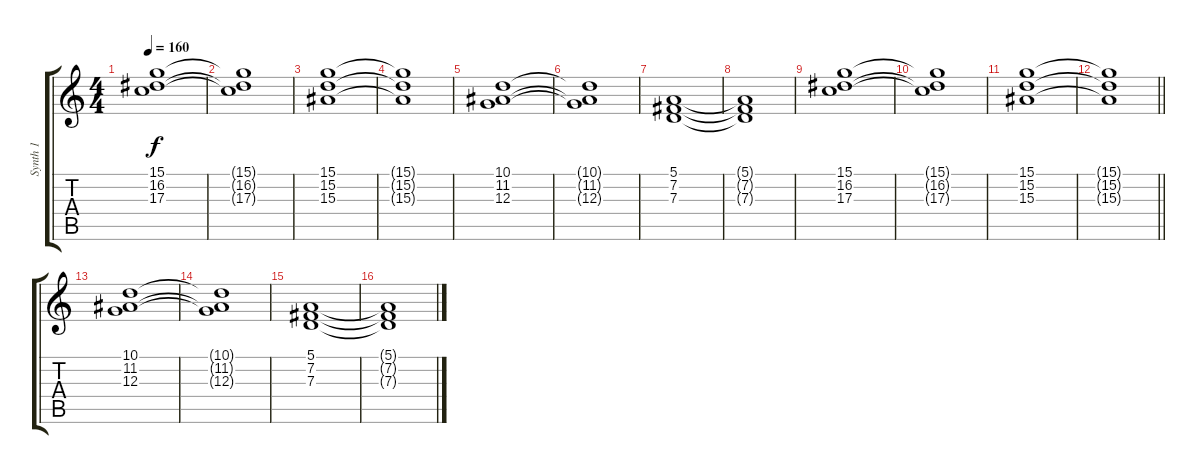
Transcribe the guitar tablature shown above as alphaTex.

\track ("Synth 1" "Synth 1") {instrument stringensemble1}
\staff {score tabs}
\tuning (E4 B3 G3 D3 A2 E2) {hide}
\ts (4 4)
\tempo 160
\clef g2
\ks c
(15.1 16.2 17.3).1{dy f} |
(15.1{t} 16.2{t} 17.3{t}).1 |
(15.1 15.2 15.3).1 |
(15.1{t} 15.2{t} 15.3{t}).1 |
(10.1 11.2 12.3).1 |
(10.1{t} 11.2{t} 12.3{t}).1 |
(5.1 7.2 7.3).1 |
(5.1{t} 7.2{t} 7.3{t}).1 |
(15.1 16.2 17.3).1 |
(15.1{t} 16.2{t} 17.3{t}).1 |
(15.1 15.2 15.3).1 |
\barLineRight lightlight
(15.1{t} 15.2{t} 15.3{t}).1 |
(10.1 11.2 12.3).1 |
(10.1{t} 11.2{t} 12.3{t}).1 |
(5.1 7.2 7.3).1 |
(5.1{t} 7.2{t} 7.3{t}).1
